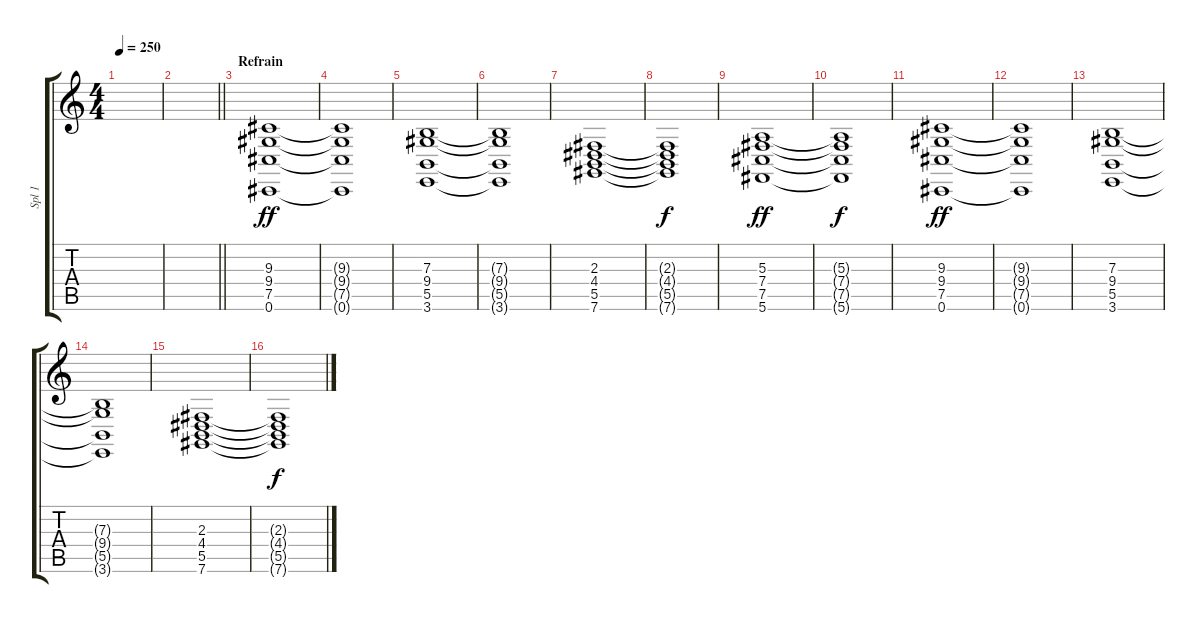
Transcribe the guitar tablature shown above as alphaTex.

\track ("Spl 1" "Spl 1") {instrument stringensemble1}
\staff {score tabs}
\tuning (Db4 Ab3 E3 B2 Gb2 Db2) {hide}
\ts (4 4)
\tempo 250
\clef g2
\ks c
|
\barLineRight lightlight
|
\section ("" "Refrain")
(9.3 9.4 7.5 0.6).1{dy ff} |
(9.3{t} 9.4{t} 7.5{t} 0.6{t}).1 |
(7.3 9.4 5.5 3.6).1 |
(7.3{t} 9.4{t} 5.5{t} 3.6{t}).1 |
(2.3 4.4 5.5 7.6).1 |
(2.3{t} 4.4{t} 5.5{t} 7.6{t}).1{dy f} |
(5.3 7.4 7.5 5.6).1{dy ff} |
(5.3{t} 7.4{t} 7.5{t} 5.6{t}).1{dy f} |
(9.3 9.4 7.5 0.6).1{dy ff} |
(9.3{t} 9.4{t} 7.5{t} 0.6{t}).1 |
(7.3 9.4 5.5 3.6).1 |
(7.3{t} 9.4{t} 5.5{t} 3.6{t}).1 |
(2.3 4.4 5.5 7.6).1 |
(2.3{t} 4.4{t} 5.5{t} 7.6{t}).1{dy f}
